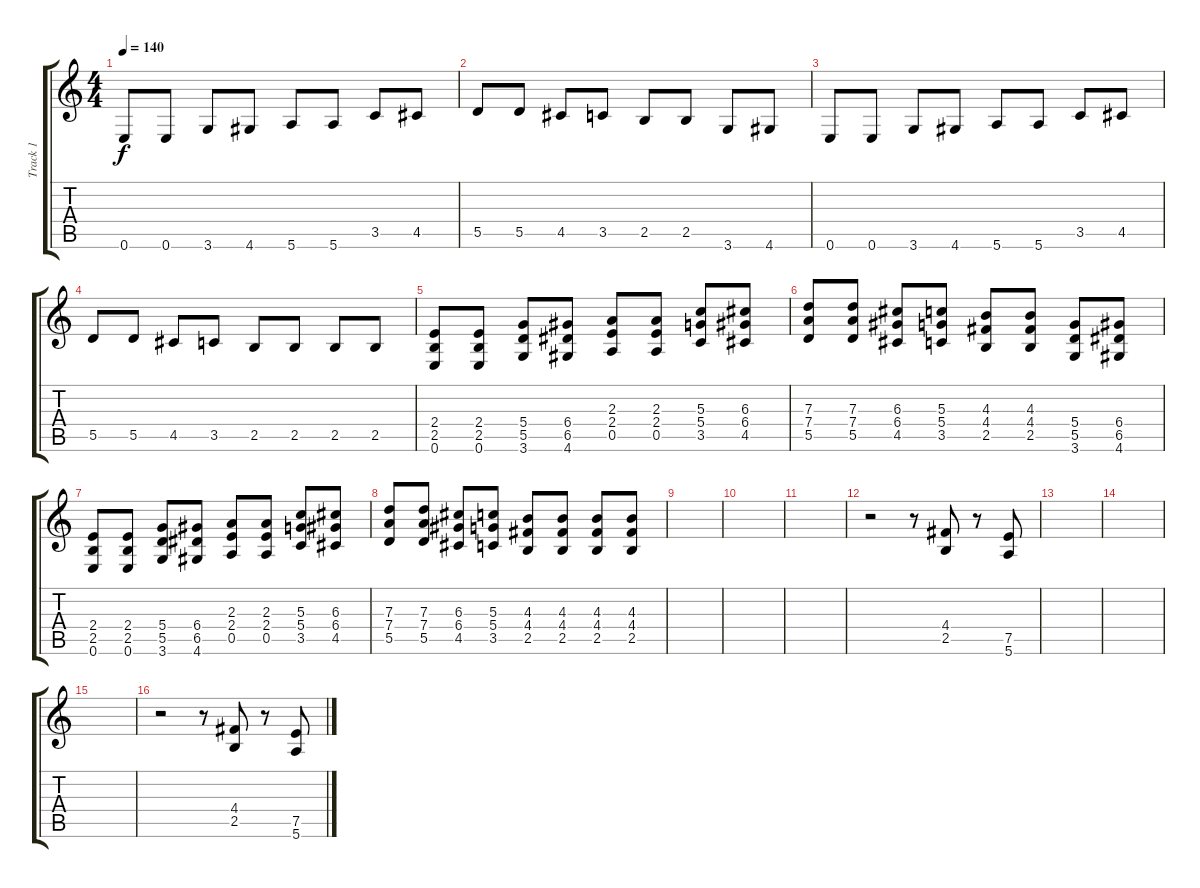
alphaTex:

\track ("Track 1" "Track 1") {instrument overdrivenguitar}
\staff {score tabs}
\tuning (E4 B3 G3 D3 A2 E2) {hide}
\ts (4 4)
\tempo 140
\clef g2
\ks c
0.6.8{dy f instrument overdrivenguitar} 0.6.8 3.6.8 4.6.8 5.6.8 5.6.8 3.5.8 4.5.8 |
5.5.8 5.5.8 4.5.8 3.5.8 2.5.8 2.5.8 3.6.8 4.6.8 |
0.6.8 0.6.8 3.6.8 4.6.8 5.6.8 5.6.8 3.5.8 4.5.8 |
5.5.8 5.5.8 4.5.8 3.5.8 2.5.8 2.5.8 2.5.8 2.5.8 |
(2.4 2.5 0.6).8 (2.4 2.5 0.6).8 (5.4 5.5 3.6).8 (6.4 6.5 4.6).8 (2.3 2.4 0.5).8 (2.3 2.4 0.5).8 (5.3 5.4 3.5).8 (6.3 6.4 4.5).8 |
(7.3 7.4 5.5).8 (7.3 7.4 5.5).8 (6.3 6.4 4.5).8 (5.3 5.4 3.5).8 (4.3 4.4 2.5).8 (4.3 4.4 2.5).8 (5.4 5.5 3.6).8 (6.4 6.5 4.6).8 |
(2.4 2.5 0.6).8 (2.4 2.5 0.6).8 (5.4 5.5 3.6).8 (6.4 6.5 4.6).8 (2.3 2.4 0.5).8 (2.3 2.4 0.5).8 (5.3 5.4 3.5).8 (6.3 6.4 4.5).8 |
(7.3 7.4 5.5).8 (7.3 7.4 5.5).8 (6.3 6.4 4.5).8 (5.3 5.4 3.5).8 (4.3 4.4 2.5).8 (4.3 4.4 2.5).8 (4.3 4.4 2.5).8 (4.3 4.4 2.5).8 |
|
|
|
r.2 r.8 (4.4 2.5).8 r.8 (7.5 5.6).8 |
|
|
|
r.2 r.8 (4.4 2.5).8 r.8 (7.5 5.6).8
